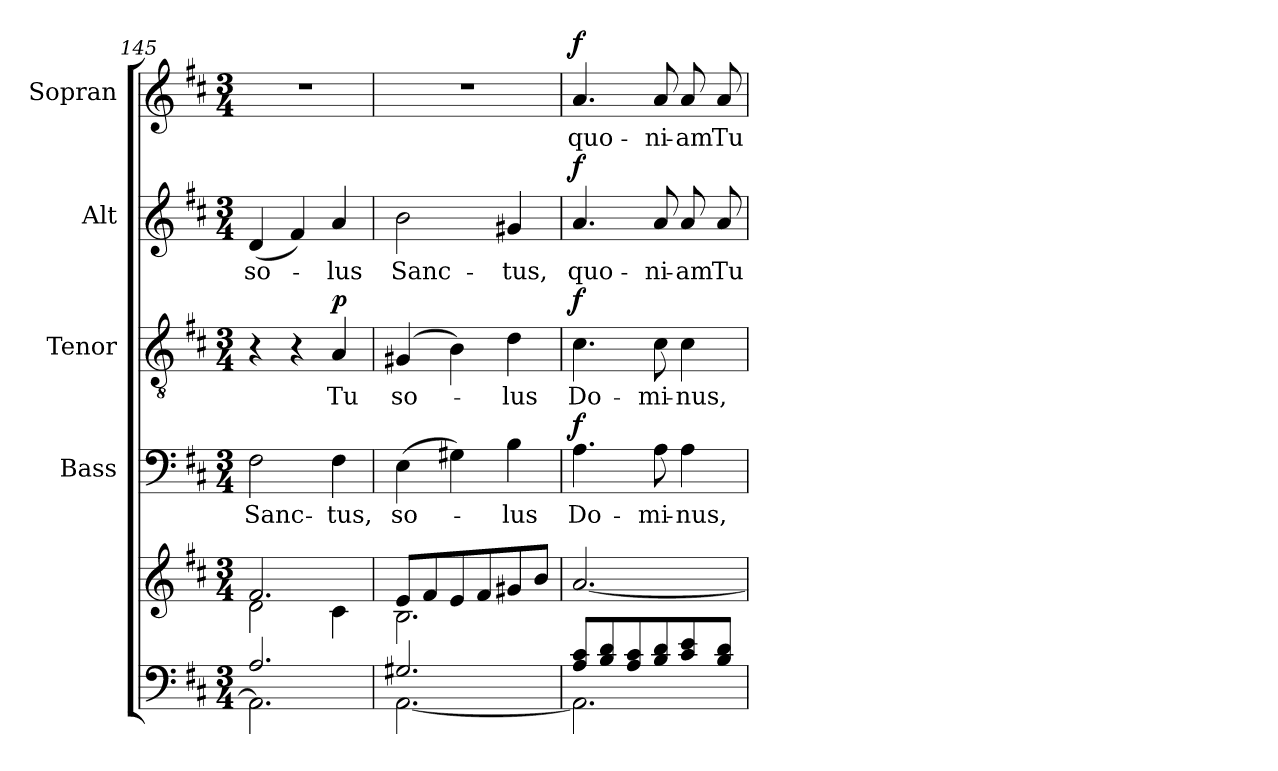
**kern	**kern	**kern	**text	**dynam	**kern	**text	**dynam	**kern	**text	**dynam	**kern	**text	**dynam
*part5	*part5	*part4	*part4	*part4	*part3	*part3	*part3	*part2	*part2	*part2	*part1	*part1	*part1
*staff6	*staff5	*staff4	*staff4	*staff4	*staff3	*staff3	*staff3	*staff2	*staff2	*staff2	*staff1	*staff1	*staff1
*	*	*I"Bass	*	*	*I"Tenor	*	*	*I"Alt	*	*	*I"Sopran	*	*
*	*	*I'B.	*	*	*I'T.	*	*	*I'A.	*	*	*I'S.	*	*
*clefF4	*clefG2	*clefF4	*	*	*clefGv2	*	*	*clefG2	*	*	*clefG2	*	*
*k[f#c#]	*k[f#c#]	*k[f#c#]	*	*	*k[f#c#]	*	*	*k[f#c#]	*	*	*k[f#c#]	*	*
*D:	*D:	*D:	*	*	*D:	*	*	*D:	*	*	*D:	*	*
*M3/4	*M3/4	*M3/4	*	*	*M3/4	*	*	*M3/4	*	*	*M3/4	*	*
=145	=145	=145	=145	=145	=145	=145	=145	=145	=145	=145	=145	=145	=145
*^	*^	*	*	*	*	*	*	*	*	*	*	*	*
!	!	!	!	!	!LO:LY:b	!	!	!	!	!	!LO:LY:b	!	!	!	!
2.A/	2.AA\]	2.f#/	2d\	2F#\	Sanc-	.	4r	.	.	(<4d/	so-	.	2.r	.	.
.	.	.	.	.	.	.	4r	.	.	4f#/)	.	.	.	.	.
!	!	!	!	!	!LO:LY:b	!	!	!LO:LY:b	!LO:DY:a	!	!LO:LY:b	!	!	!	!
.	.	.	4c#\	4F#\	-tus,	.	4A/	Tu	p	4a/	-lus	.	.	.	.
=146	=146	=146	=146	=146	=146	=146	=146	=146	=146	=146	=146	=146	=146	=146	=146
!	!	!	!	!	!LO:LY:b	!	!	!LO:LY:b	!	!	!LO:LY:b	!	!	!	!
2.G#X/	[<2.AA\	8e/L	2.B\	(>4E\	so-	.	(4G#X/	so-	.	2b\	Sanc-	.	2.r	.	.
.	.	8f#/	.	.	.	.	.	.	.	.	.	.	.	.	.
.	.	8e/	.	4G#X\)	.	.	4B\)	.	.	.	.	.	.	.	.
.	.	8f#/	.	.	.	.	.	.	.	.	.	.	.	.	.
!	!	!	!	!	!LO:LY:b	!	!	!LO:LY:b	!	!	!LO:LY:b	!	!	!	!
.	.	8g#X/	.	4B\	-lus	.	4d\	-lus	.	4g#X/	-tus,	.	.	.	.
.	.	8b/J	.	.	.	.	.	.	.	.	.	.	.	.	.
*	*	*v	*v	*	*	*	*	*	*	*	*	*	*	*	*
=147	=147	=147	=147	=147	=147	=147	=147	=147	=147	=147	=147	=147	=147	=147
!	!	!	!	!LO:LY:b	!LO:DY:a	!	!LO:LY:b	!LO:DY:a	!	!LO:LY:b	!LO:DY:a	!	!LO:LY:b	!LO:DY:a
8A/ 8c#/L	2.AA\]	[2.a/	4.A\	Do-	f	4.c#\	Do-	f	4.a/	quo-	f	4.a/	quo-	f
8B/ 8d/	.	.	.	.	.	.	.	.	.	.	.	.	.	.
8A/ 8c#/	.	.	.	.	.	.	.	.	.	.	.	.	.	.
!	!	!	!	!LO:LY:b	!	!	!LO:LY:b	!	!	!LO:LY:b	!	!	!LO:LY:b	!
8B/ 8d/	.	.	8A\	-mi-	.	8c#\	-mi-	.	8a/	-ni-	.	8a/	-ni-	.
!	!	!	!	!LO:LY:b	!	!	!LO:LY:b	!	!	!LO:LY:b	!	!	!LO:LY:b	!
8c#/ 8e/	.	.	4A\	-nus,	.	4c#\	-nus,	.	8a/	-am	.	8a/	-am	.
!	!	!	!	!	!	!	!	!	!	!LO:LY:b	!	!	!LO:LY:b	!
8B/ 8d/J	.	.	.	.	.	.	.	.	8a/	Tu	.	8a/	Tu	.
*v	*v	*	*	*	*	*	*	*	*	*	*	*	*	*
=	=	=	=	=	=	=	=	=	=	=	=	=	=
*-	*-	*-	*-	*-	*-	*-	*-	*-	*-	*-	*-	*-	*-
